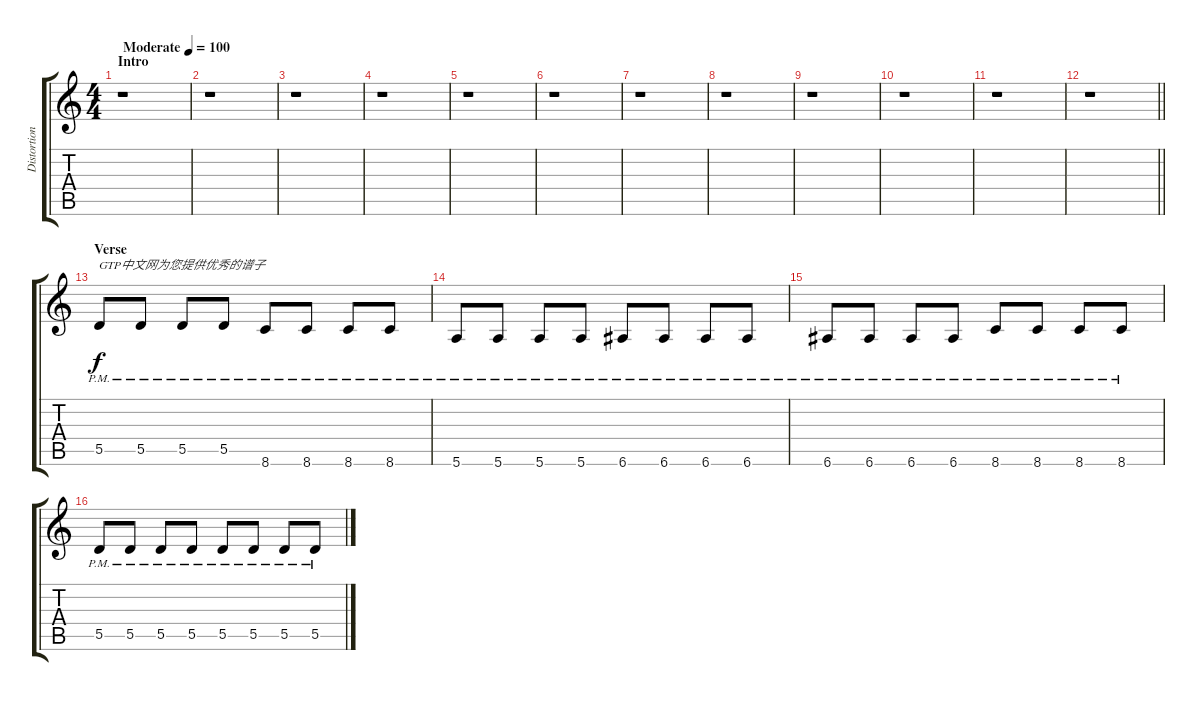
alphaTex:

\track ("Distortion Guitar 2" "Distortion") {instrument distortionguitar}
\staff {score tabs}
\tuning (E4 B3 G3 D3 A2 E2) {hide}
\ts (4 4)
\section ("" "Intro")
\tempo (100 "Moderate")
\clef g2
\ks c
r.1{dy f instrument distortionguitar} |
r.1 |
r.1 |
r.1 |
r.1 |
r.1 |
r.1 |
r.1 |
r.1 |
r.1 |
r.1 |
\barLineRight lightlight
r.1 |
\section ("" "Verse")
5.5{pm}.8{txt "GTP中文网为您提供优秀的谱子"} 5.5{pm}.8 5.5{pm}.8 5.5{pm}.8 8.6{pm}.8 8.6{pm}.8 8.6{pm}.8 8.6{pm}.8 |
5.6{pm}.8 5.6{pm}.8 5.6{pm}.8 5.6{pm}.8 6.6{pm}.8 6.6{pm}.8 6.6{pm}.8 6.6{pm}.8 |
6.6{pm}.8 6.6{pm}.8 6.6{pm}.8 6.6{pm}.8 8.6{pm}.8 8.6{pm}.8 8.6{pm}.8 8.6{pm}.8 |
5.5{pm}.8 5.5{pm}.8 5.5{pm}.8 5.5{pm}.8 5.5{pm}.8 5.5{pm}.8 5.5{pm}.8 5.5{pm}.8
